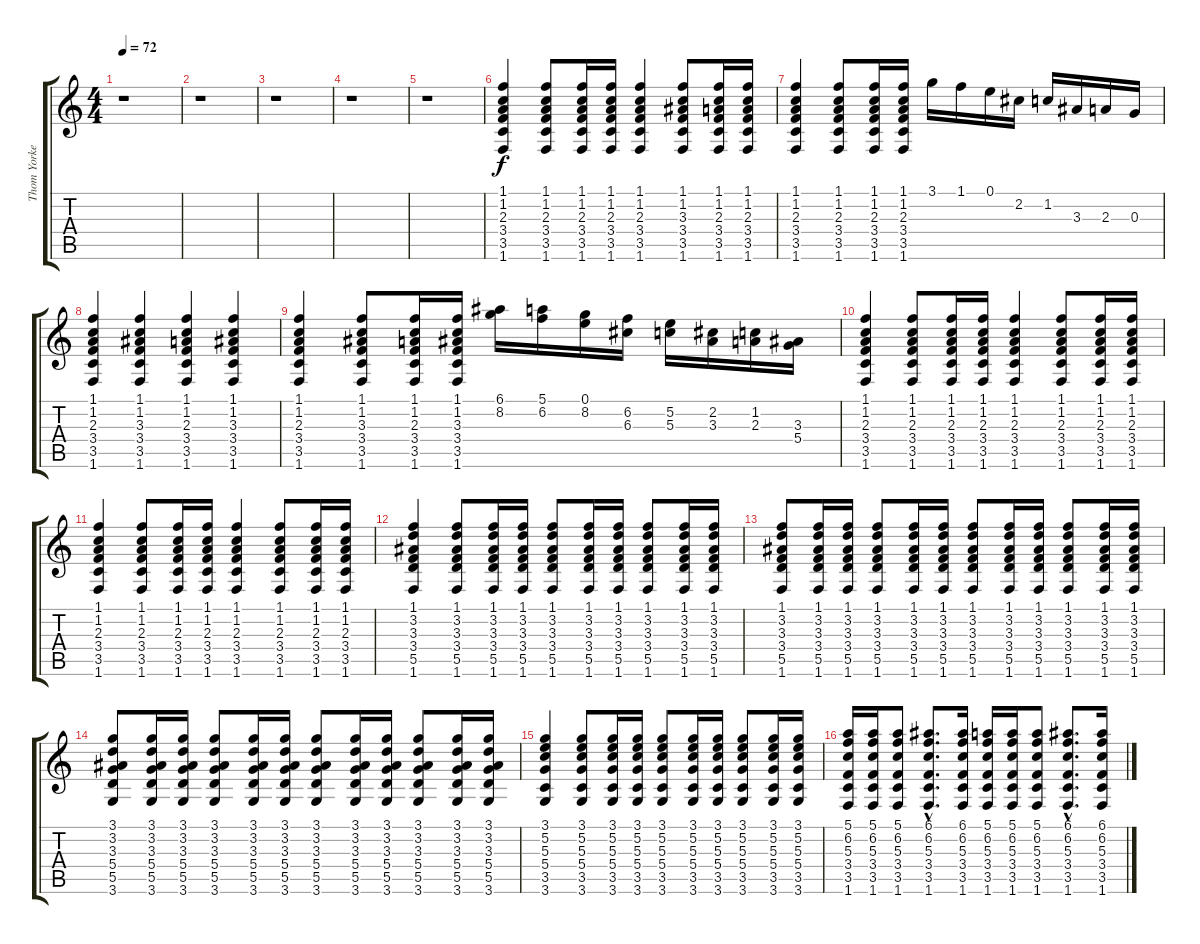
\track ("Thom Yorke - Acoustic Guitar" "Thom Yorke") {instrument acousticguitarsteel}
\staff {score tabs}
\tuning (E4 B3 G3 D3 A2 E2) {hide}
\ts (4 4)
\tempo 72
\clef g2
\ks c
r.1{dy f instrument acousticguitarsteel} |
r.1 |
r.1 |
r.1 |
r.1 |
(1.1 1.2 2.3 3.4 3.5 1.6).4 (1.1 1.2 2.3 3.4 3.5 1.6).8 (1.1 1.2 2.3 3.4 3.5 1.6).16 (1.1 1.2 2.3 3.4 3.5 1.6).16 (1.1 1.2 2.3 3.4 3.5 1.6).4 (1.1 1.2 3.3 3.4 3.5 1.6).8 (1.1 1.2 2.3 3.4 3.5 1.6).16 (1.1 1.2 2.3 3.4 3.5 1.6).16 |
(1.1 1.2 2.3 3.4 3.5 1.6).4 (1.1 1.2 2.3 3.4 3.5 1.6).8 (1.1 1.2 2.3 3.4 3.5 1.6).16 (1.1 1.2 2.3 3.4 3.5 1.6).16 3.1.16 1.1.16 0.1.16 2.2.16 1.2.16 3.3.16 2.3.16 0.3.16 |
(1.1 1.2 2.3 3.4 3.5 1.6).4 (1.1 1.2 3.3 3.4 3.5 1.6).4 (1.1 1.2 2.3 3.4 3.5 1.6).4 (1.1 1.2 3.3 3.4 3.5 1.6).4 |
(1.1 1.2 2.3 3.4 3.5 1.6).4 (1.1 1.2 3.3 3.4 3.5 1.6).8 (1.1 1.2 2.3 3.4 3.5 1.6).16 (1.1 1.2 3.3 3.4 3.5 1.6).16 (6.1 8.2).16 (5.1 6.2).16 (0.1 8.2).16 (6.2 6.3).16 (5.2 5.3).16 (2.2 3.3).16 (1.2 2.3).16 (3.3 5.4).16 |
(1.1 1.2 2.3 3.4 3.5 1.6).4 (1.1 1.2 2.3 3.4 3.5 1.6).8 (1.1 1.2 2.3 3.4 3.5 1.6).16 (1.1 1.2 2.3 3.4 3.5 1.6).16 (1.1 1.2 2.3 3.4 3.5 1.6).4 (1.1 1.2 2.3 3.4 3.5 1.6).8 (1.1 1.2 2.3 3.4 3.5 1.6).16 (1.1 1.2 2.3 3.4 3.5 1.6).16 |
(1.1 1.2 2.3 3.4 3.5 1.6).4 (1.1 1.2 2.3 3.4 3.5 1.6).8 (1.1 1.2 2.3 3.4 3.5 1.6).16 (1.1 1.2 2.3 3.4 3.5 1.6).16 (1.1 1.2 2.3 3.4 3.5 1.6).4 (1.1 1.2 2.3 3.4 3.5 1.6).8 (1.1 1.2 2.3 3.4 3.5 1.6).16 (1.1 1.2 2.3 3.4 3.5 1.6).16 |
(1.1 3.2 3.3 3.4 5.5 1.6).4 (1.1 3.2 3.3 3.4 5.5 1.6).8 (1.1 3.2 3.3 3.4 5.5 1.6).16 (1.1 3.2 3.3 3.4 5.5 1.6).16 (1.1 3.2 3.3 3.4 5.5 1.6).8 (1.1 3.2 3.3 3.4 5.5 1.6).16 (1.1 3.2 3.3 3.4 5.5 1.6).16 (1.1 3.2 3.3 3.4 5.5 1.6).8 (1.1 3.2 3.3 3.4 5.5 1.6).16 (1.1 3.2 3.3 3.4 5.5 1.6).16 |
(1.1 3.2 3.3 3.4 5.5 1.6).8 (1.1 3.2 3.3 3.4 5.5 1.6).16 (1.1 3.2 3.3 3.4 5.5 1.6).16 (1.1 3.2 3.3 3.4 5.5 1.6).8 (1.1 3.2 3.3 3.4 5.5 1.6).16 (1.1 3.2 3.3 3.4 5.5 1.6).16 (1.1 3.2 3.3 3.4 5.5 1.6).8 (1.1 3.2 3.3 3.4 5.5 1.6).16 (1.1 3.2 3.3 3.4 5.5 1.6).16 (1.1 3.2 3.3 3.4 5.5 1.6).8 (1.1 3.2 3.3 3.4 5.5 1.6).16 (1.1 3.2 3.3 3.4 5.5 1.6).16 |
(3.1 3.2 3.3 5.4 5.5 3.6).8 (3.1 3.2 3.3 5.4 5.5 3.6).16 (3.1 3.2 3.3 5.4 5.5 3.6).16 (3.1 3.2 3.3 5.4 5.5 3.6).8 (3.1 3.2 3.3 5.4 5.5 3.6).16 (3.1 3.2 3.3 5.4 5.5 3.6).16 (3.1 3.2 3.3 5.4 5.5 3.6).8 (3.1 3.2 3.3 5.4 5.5 3.6).16 (3.1 3.2 3.3 5.4 5.5 3.6).16 (3.1 3.2 3.3 5.4 5.5 3.6).8 (3.1 3.2 3.3 5.4 5.5 3.6).16 (3.1 3.2 3.3 5.4 5.5 3.6).16 |
(3.1 5.2 5.3 5.4 3.5 3.6).4 (3.1 5.2 5.3 5.4 3.5 3.6).8 (3.1 5.2 5.3 5.4 3.5 3.6).16 (3.1 5.2 5.3 5.4 3.5 3.6).16 (3.1 5.2 5.3 5.4 3.5 3.6).8 (3.1 5.2 5.3 5.4 3.5 3.6).16 (3.1 5.2 5.3 5.4 3.5 3.6).16 (3.1 5.2 5.3 5.4 3.5 3.6).8 (3.1 5.2 5.3 5.4 3.5 3.6).16 (3.1 5.2 5.3 5.4 3.5 3.6).16 |
(5.1 6.2 5.3 3.4 3.5 1.6).16 (5.1 6.2 5.3 3.4 3.5 1.6).16 (5.1 6.2 5.3 3.4 3.5 1.6).8 (6.1{hac} 6.2{hac} 5.3{hac} 3.4{hac} 3.5{hac} 1.6{hac}).8{d} (6.1 6.2 5.3 3.4 3.5 1.6).16 (5.1 6.2 5.3 3.4 3.5 1.6).16 (5.1 6.2 5.3 3.4 3.5 1.6).16 (5.1 6.2 5.3 3.4 3.5 1.6).8 (6.1{hac} 6.2{hac} 5.3{hac} 3.4{hac} 3.5{hac} 1.6{hac}).8{d} (6.1 6.2 5.3 3.4 3.5 1.6).16
